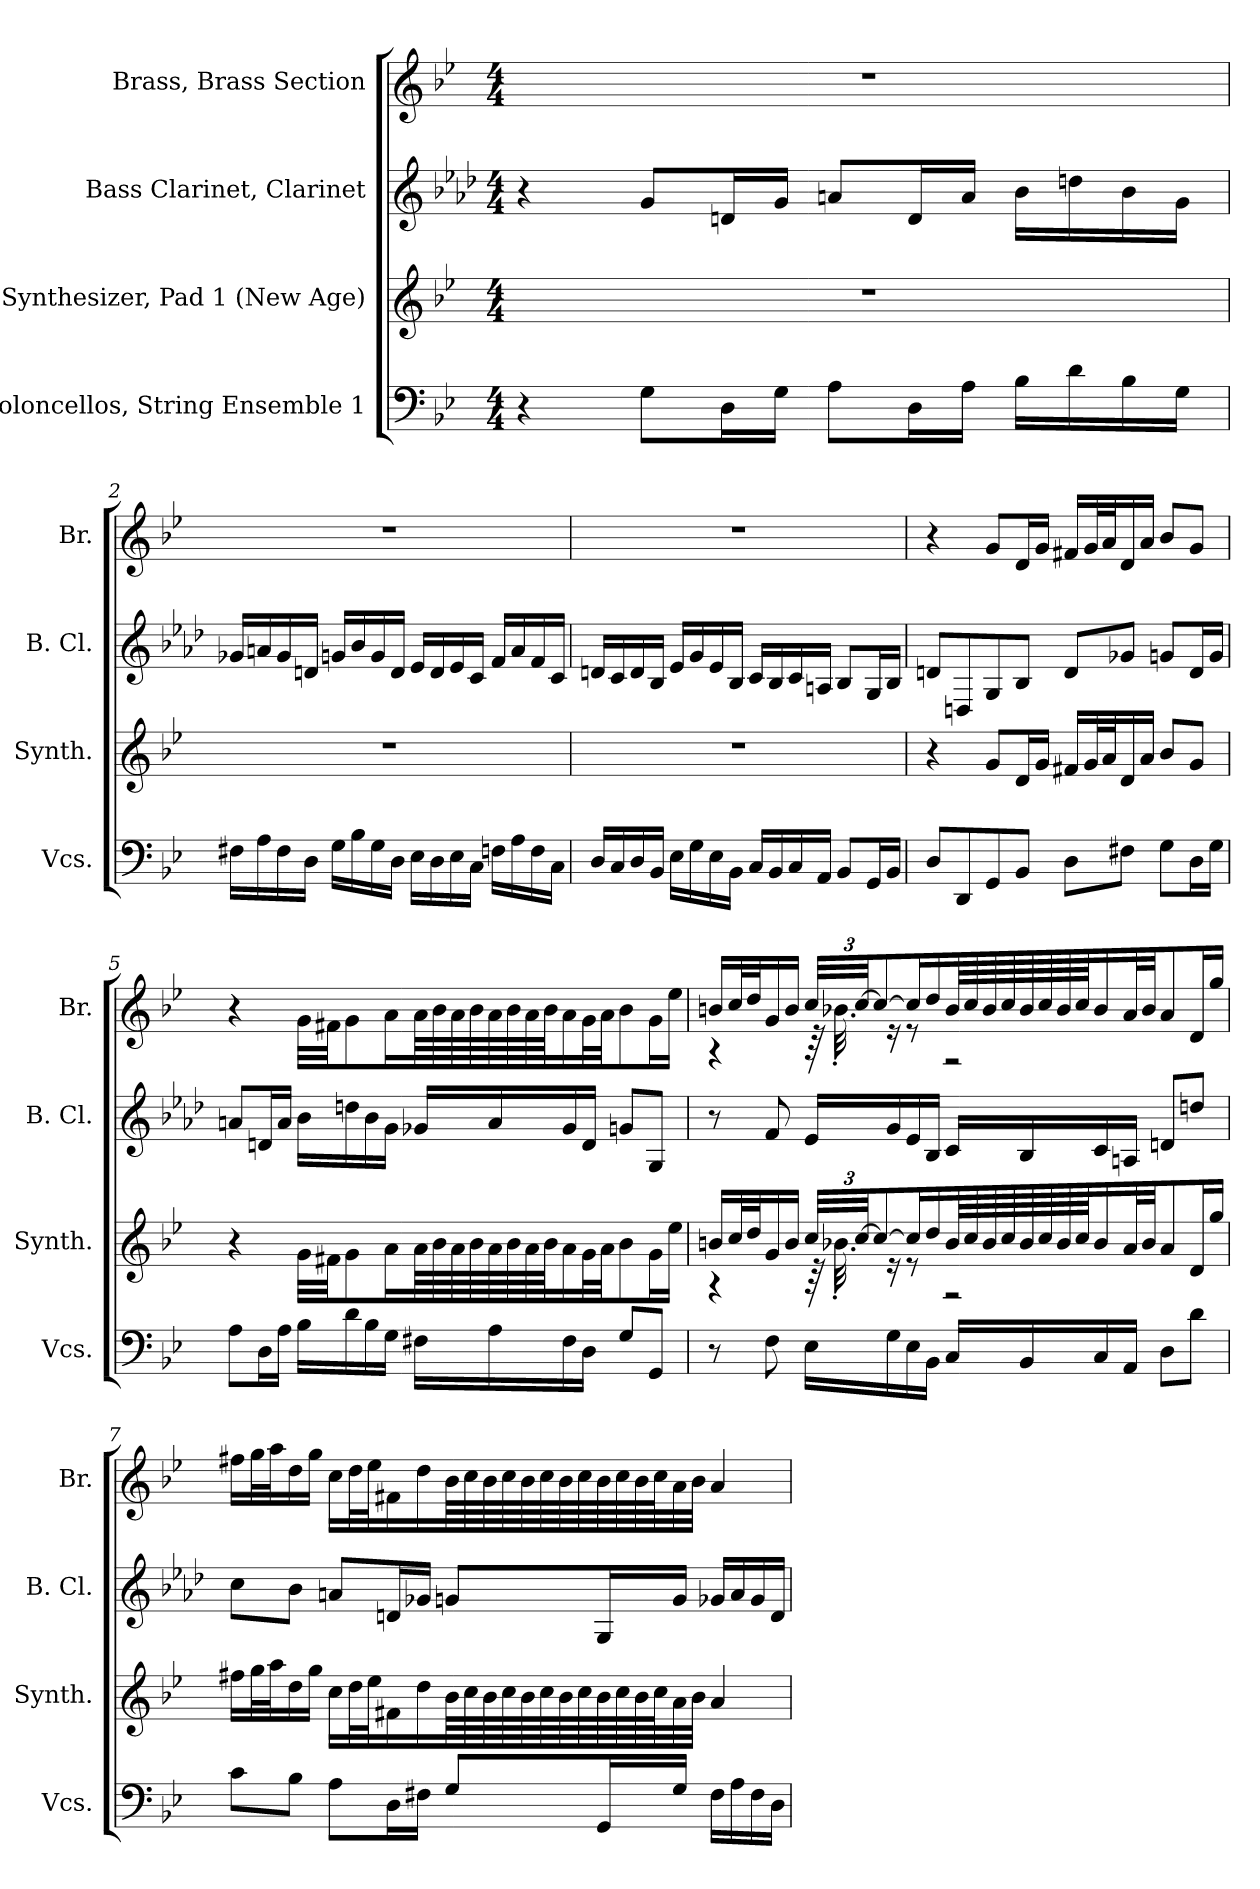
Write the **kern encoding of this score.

**kern	**kern	**kern	**kern
*part4	*part3	*part2	*part1
*staff4	*staff3	*staff2	*staff1
*I"Violoncellos, String Ensemble 1	*I"Pad Synthesizer, Pad 1 (New Age)	*I"Bass Clarinet, Clarinet	*I"Brass, Brass Section
*I'Vcs.	*I'Synth.	*I'B. Cl.	*I'Br.
*clefF4	*clefG2	*clefG2	*clefG2
*	*	*ITrd8c14	*
*k[b-e-]	*k[b-e-]	*k[b-e-a-d-]	*k[b-e-]
*M4/4	*M4/4	*M4/4	*M4/4
*MM45	*MM45	*MM45	*MM45
=1	=1	=1	=1
4r	1r	4r	1r
8G\L	.	8G/L	.
16D\L	.	16Dn/L	.
16G\JJ	.	16G/JJ	.
8A\L	.	8An/L	.
16D\L	.	16D/L	.
16A\JJ	.	16A/JJ	.
16B-\LL	.	16B-\LL	.
16d\	.	16dn\	.
16B-\	.	16B-\	.
16G\JJ	.	16G\JJ	.
!!LO:LB:g=z
=2	=2	=2	=2
16F#X\LL	1r	16G-X/LL	1r
16A\	.	16An/	.
16F#\	.	16G-/	.
16D\JJ	.	16Dn/JJ	.
16G\LL	.	16Gn/LL	.
16B-\	.	16B-/	.
16G\	.	16G/	.
16D\JJ	.	16D/JJ	.
16E-\LL	.	16E-/LL	.
16D\	.	16D/	.
16E-\	.	16E-/	.
16C\JJ	.	16C/JJ	.
16Fn\LL	.	16F/LL	.
16A\	.	16A/	.
16F\	.	16F/	.
16C\JJ	.	16C/JJ	.
=3	=3	=3	=3
16D/LL	1r	16Dn/LL	1r
16C/	.	16C/	.
16D/	.	16D/	.
16BB-/JJ	.	16BB-/JJ	.
16E-\LL	.	16E-/LL	.
16G\	.	16G/	.
16E-\	.	16E-/	.
16BB-\JJ	.	16BB-/JJ	.
16C/LL	.	16C/LL	.
16BB-/	.	16BB-/	.
16C/	.	16C/	.
16AA/JJ	.	16AAn/JJ	.
8BB-/L	.	8BB-/L	.
16GG/L	.	16GG/L	.
16BB-/JJ	.	16BB-/JJ	.
!!LO:LB:g=z
=4	=4	=4	=4
8D/L	4r	8Dn/L	4r
8DD/	.	8DDn/	.
8GG/	8g/L	8GG/	8g/L
8BB-/J	16d/L	8BB-/J	16d/L
.	16g/JJ	.	16g/JJ
8D\L	16f#X/LL	8D/L	16f#X/LL
.	32g/L	.	32g/L
.	32a/J	.	32a/J
8F#X\J	16d/	8G-X/J	16d/
.	16a/JJ	.	16a/JJ
8G\L	8b-/L	8Gn/L	8b-/L
16D\L	8g/J	16D/L	8g/J
16G\JJ	.	16G/JJ	.
=5	=5	=5	=5
8A\L	4r	8An/L	4r
16D\L	.	16Dn/L	.
16A\JJ	.	16A/JJ	.
16B-\LL	32g\LLL	16B-\LL	32g\LLL
.	32f#X\JJ	.	32f#X\JJ
16d\	8g\	16dn\	8g\
16B-\	.	16B-\	.
16G\JJ	16a\L	16G\JJ	16a\L
16F#X\LL	64a\LL	16G-X/LL	64a\LL
.	64b-\	.	64b-\
.	64a\	.	64a\
.	64b-\	.	64b-\
16A\	64a\	16A/	64a\
.	64b-\	.	64b-\
.	64a\	.	64a\
.	64b-\JJ	.	64b-\JJ
16F#\	16a\	16G-/	16a\
16D\JJ	32g\L	16D/JJ	32g\L
.	32a\JJ	.	32a\JJ
8G/L	8b-\	8Gn/L	8b-\
8GG/J	16g\L	8GG/J	16g\L
.	16ee-\JJ	.	16ee-\JJ
!!LO:PB:g=z
=6	=6	=6	=6
*	*^	*	*^
8r	16bn/LL	4r	8r	16bn/LL	4r
.	32cc/L	.	.	32cc/L	.
.	32dd/J	.	.	32dd/J	.
8F\	16g/	.	8F/	16g/	.
.	16b/JJ	.	.	16b/JJ	.
*	*Xbrackettup	*	*	*Xbrackettup	*
16E-\LL	48cc/LLL	64r	16E-/LL	48cc/LLL	64r
.	.	32.b-X'\	.	.	32.b-X'\
.	[48cc/JJ	.	.	[48cc/JJ	.
.	12cc/_	.	.	12cc/_	.
16G\	.	16r	16G/	.	16r
16E-\	16cc/L]	8r	16E-/	16cc/L]	8r
16BB-\JJ	16dd/	.	16BB-/JJ	16dd/	.
16C/LL	64b-/LL	2r	16C/LL	64b-/LL	2r
.	64cc/	.	.	64cc/	.
.	64b-/	.	.	64b-/	.
.	64cc/	.	.	64cc/	.
16BB-/	64b-/	.	16BB-/	64b-/	.
.	64cc/	.	.	64cc/	.
.	64b-/	.	.	64b-/	.
.	64cc/JJ	.	.	64cc/JJ	.
16C/	16b-/	.	16C/	16b-/	.
16AA/JJ	32a/L	.	16AAn/JJ	32a/L	.
.	32b-/JJ	.	.	32b-/JJ	.
8D\L	8a/	.	8Dn/L	8a/	.
8d\J	16d/L	.	8dn/J	16d/L	.
.	16gg/JJ	.	.	16gg/JJ	.
*	*v	*v	*	*v	*v
!!LO:LB:g=z
=7	=7	=7	=7
8c\L	16ff#X\LL	8c\L	16ff#X\LL
.	32gg\L	.	32gg\L
.	32aa\J	.	32aa\J
8B-\J	16dd\	8B-\J	16dd\
.	16gg\JJ	.	16gg\JJ
8A\L	16cc\LL	8An/L	16cc\LL
.	32dd\L	.	32dd\L
.	32ee-\J	.	32ee-\J
16D\L	16f#X\	16Dn/L	16f#X\
16F#X\JJ	16dd\	16G-X/JJ	16dd\
8G/L	64b-\LL	8Gn/L	64b-\LL
.	64cc\	.	64cc\
.	64b-\	.	64b-\
.	64cc\	.	64cc\
.	64b-\	.	64b-\
.	64cc\	.	64cc\
.	64b-\	.	64b-\
.	64cc\	.	64cc\
16GG/L	64b-\	16GG/L	64b-\
.	64cc\	.	64cc\
.	64b-\	.	64b-\
.	64cc\J	.	64cc\J
16G/JJ	32a\	16G/JJ	32a\
.	32b-\JJJ	.	32b-\JJJ
16F#\LL	4a/	16G-X/LL	4a/
16A\	.	16A/	.
16F#\	.	16G-/	.
16D\JJ	.	16D/JJ	.
=	=	=	=
*-	*-	*-	*-
